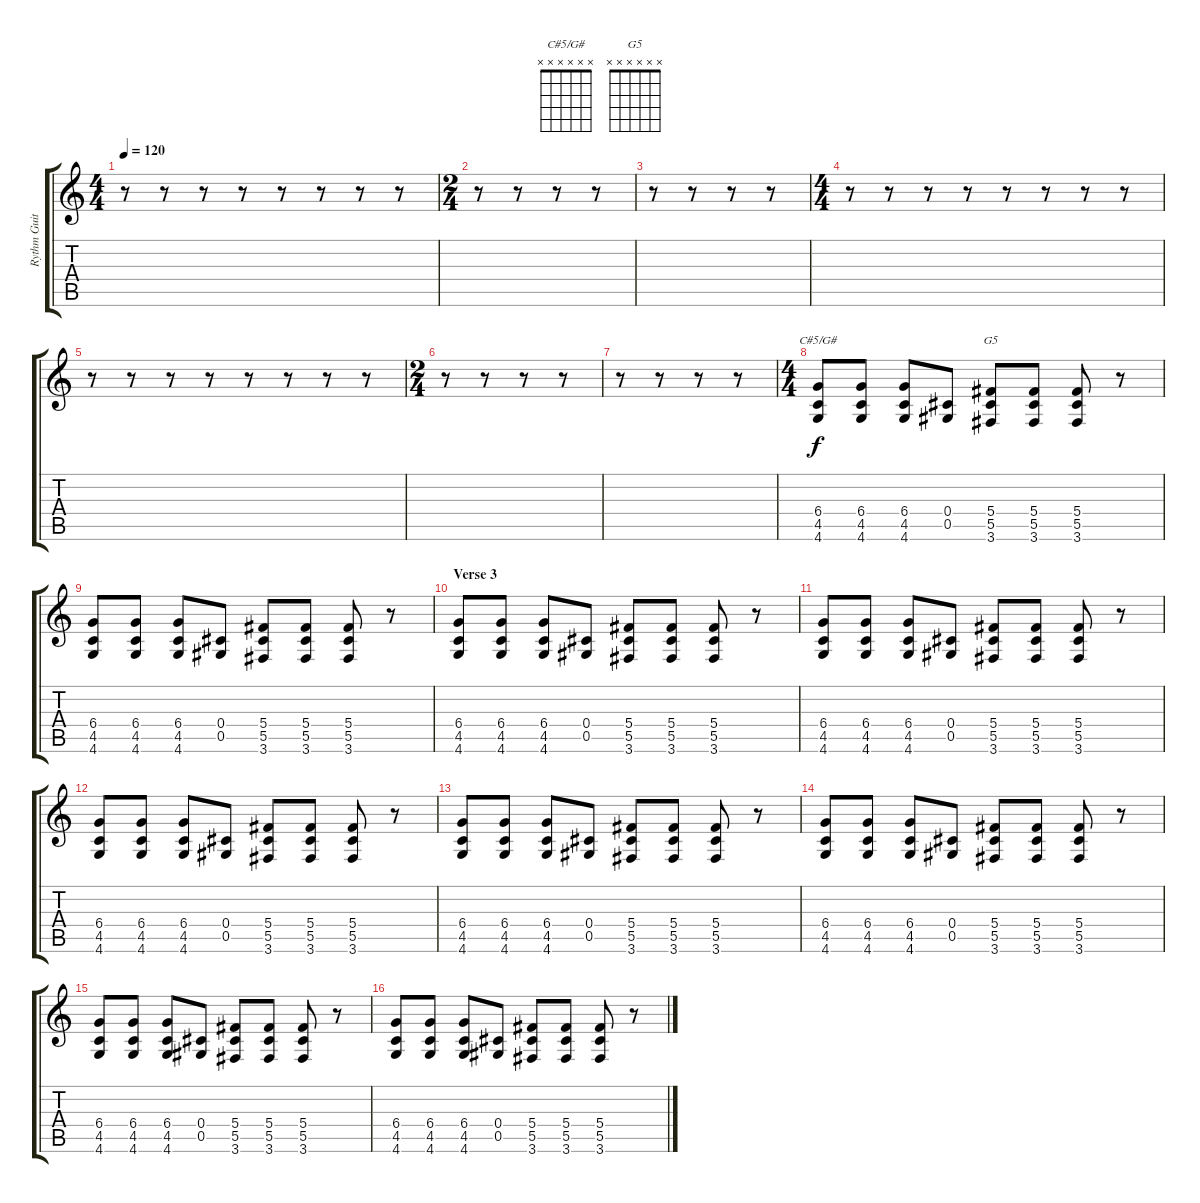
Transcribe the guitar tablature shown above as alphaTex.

\track ("Rythm Guitar" "Rythm Guit") {instrument distortionguitar}
\staff {score tabs}
\tuning (Eb4 Bb3 Gb3 Db3 Ab2 Eb2) {hide}
\chord ("C#5/G#" x x x x x x)
\chord ("G5" x x x x x x)
\ts (4 4)
\tempo 120
\clef g2
\ks c
r.8{dy f} r.8 r.8 r.8 r.8 r.8 r.8 r.8 |
\ts (2 4)
r.8 r.8 r.8 r.8 |
r.8 r.8 r.8 r.8 |
\ts (4 4)
r.8 r.8 r.8 r.8 r.8 r.8 r.8 r.8 |
r.8 r.8 r.8 r.8 r.8 r.8 r.8 r.8 |
\ts (2 4)
r.8 r.8 r.8 r.8 |
r.8 r.8 r.8 r.8 |
\ts (4 4)
(6.4 4.5 4.6).8{ch "C#5/G#"} (6.4 4.5 4.6).8 (6.4 4.5 4.6).8 (0.4 0.5).8 (5.4 5.5 3.6).8{ch "G5"} (5.4 5.5 3.6).8 (5.4 5.5 3.6).8 r.8 |
(6.4 4.5 4.6).8 (6.4 4.5 4.6).8 (6.4 4.5 4.6).8 (0.4 0.5).8 (5.4 5.5 3.6).8 (5.4 5.5 3.6).8 (5.4 5.5 3.6).8 r.8 |
\section ("" "Verse 3")
(6.4 4.5 4.6).8 (6.4 4.5 4.6).8 (6.4 4.5 4.6).8 (0.4 0.5).8 (5.4 5.5 3.6).8 (5.4 5.5 3.6).8 (5.4 5.5 3.6).8 r.8 |
(6.4 4.5 4.6).8 (6.4 4.5 4.6).8 (6.4 4.5 4.6).8 (0.4 0.5).8 (5.4 5.5 3.6).8 (5.4 5.5 3.6).8 (5.4 5.5 3.6).8 r.8 |
(6.4 4.5 4.6).8 (6.4 4.5 4.6).8 (6.4 4.5 4.6).8 (0.4 0.5).8 (5.4 5.5 3.6).8 (5.4 5.5 3.6).8 (5.4 5.5 3.6).8 r.8 |
(6.4 4.5 4.6).8 (6.4 4.5 4.6).8 (6.4 4.5 4.6).8 (0.4 0.5).8 (5.4 5.5 3.6).8 (5.4 5.5 3.6).8 (5.4 5.5 3.6).8 r.8 |
(6.4 4.5 4.6).8 (6.4 4.5 4.6).8 (6.4 4.5 4.6).8 (0.4 0.5).8 (5.4 5.5 3.6).8 (5.4 5.5 3.6).8 (5.4 5.5 3.6).8 r.8 |
(6.4 4.5 4.6).8 (6.4 4.5 4.6).8 (6.4 4.5 4.6).8 (0.4 0.5).8 (5.4 5.5 3.6).8 (5.4 5.5 3.6).8 (5.4 5.5 3.6).8 r.8 |
(6.4 4.5 4.6).8 (6.4 4.5 4.6).8 (6.4 4.5 4.6).8 (0.4 0.5).8 (5.4 5.5 3.6).8 (5.4 5.5 3.6).8 (5.4 5.5 3.6).8 r.8
